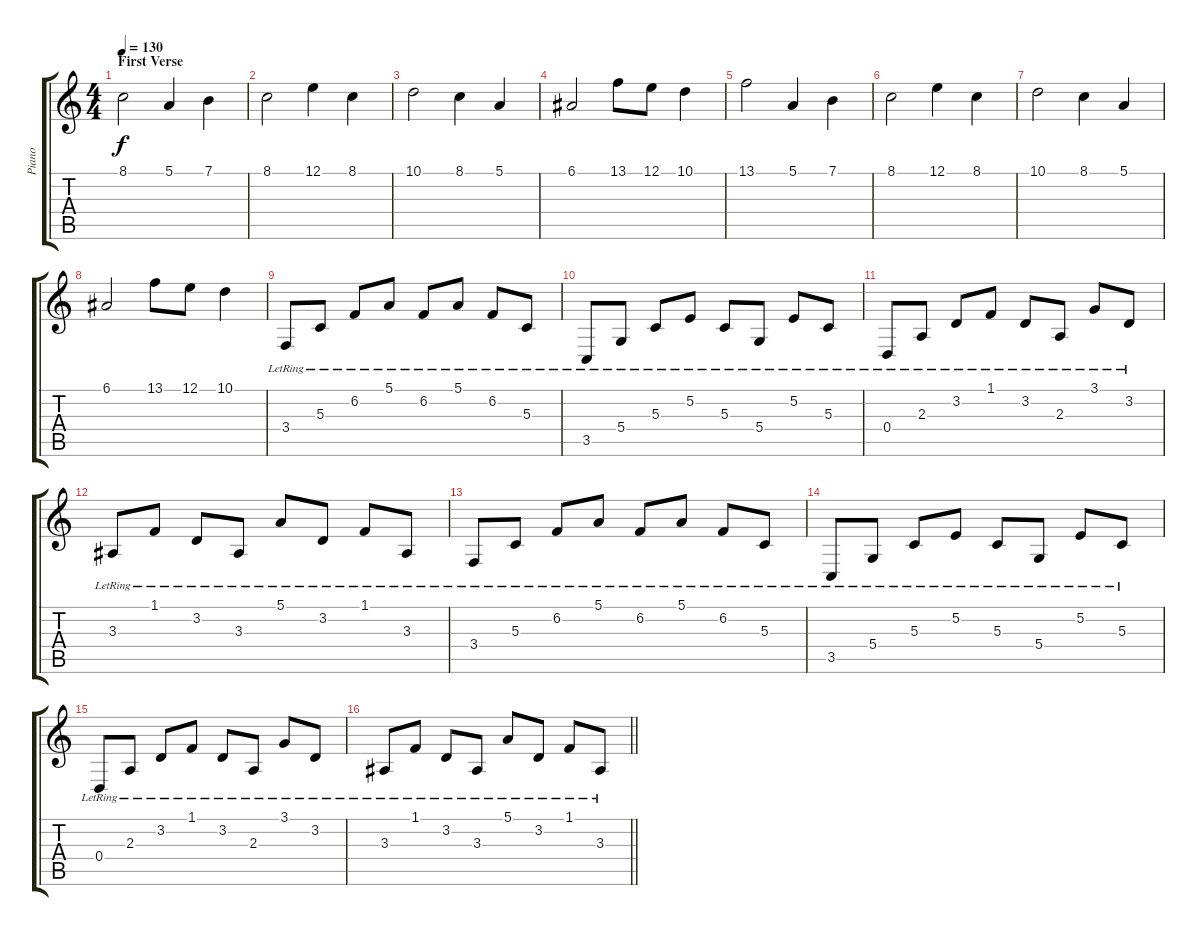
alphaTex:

\track ("Piano" "Piano") {instrument acousticgrandpiano}
\staff {score tabs}
\tuning (E4 B3 G3 D3 A2 E2) {hide}
\ts (4 4)
\section ("" "First Verse")
\tempo 130
\clef g2
\ks c
8.1.2{dy f} 5.1.4 7.1.4 |
8.1.2 12.1.4 8.1.4 |
10.1.2 8.1.4 5.1.4 |
6.1.2 13.1.8 12.1.8 10.1.4 |
13.1.2 5.1.4 7.1.4 |
8.1.2 12.1.4 8.1.4 |
10.1.2 8.1.4 5.1.4 |
6.1.2 13.1.8 12.1.8 10.1.4 |
3.4{lr}.8 5.3{lr}.8 6.2{lr}.8 5.1{lr}.8 6.2{lr}.8 5.1{lr}.8 6.2{lr}.8 5.3{lr}.8 |
3.5{lr}.8 5.4{lr}.8 5.3{lr}.8 5.2{lr}.8 5.3{lr}.8 5.4{lr}.8 5.2{lr}.8 5.3{lr}.8 |
0.4{lr}.8 2.3{lr}.8 3.2{lr}.8 1.1{lr}.8 3.2{lr}.8 2.3{lr}.8 3.1{lr}.8 3.2{lr}.8 |
3.3{lr}.8 1.1{lr}.8 3.2{lr}.8 3.3{lr}.8 5.1{lr}.8 3.2{lr}.8 1.1{lr}.8 3.3{lr}.8 |
3.4{lr}.8 5.3{lr}.8 6.2{lr}.8 5.1{lr}.8 6.2{lr}.8 5.1{lr}.8 6.2{lr}.8 5.3{lr}.8 |
3.5{lr}.8 5.4{lr}.8 5.3{lr}.8 5.2{lr}.8 5.3{lr}.8 5.4{lr}.8 5.2{lr}.8 5.3{lr}.8 |
0.4{lr}.8 2.3{lr}.8 3.2{lr}.8 1.1{lr}.8 3.2{lr}.8 2.3{lr}.8 3.1{lr}.8 3.2{lr}.8 |
\barLineRight lightlight
3.3{lr}.8 1.1{lr}.8 3.2{lr}.8 3.3{lr}.8 5.1{lr}.8 3.2{lr}.8 1.1{lr}.8 3.3{lr}.8
